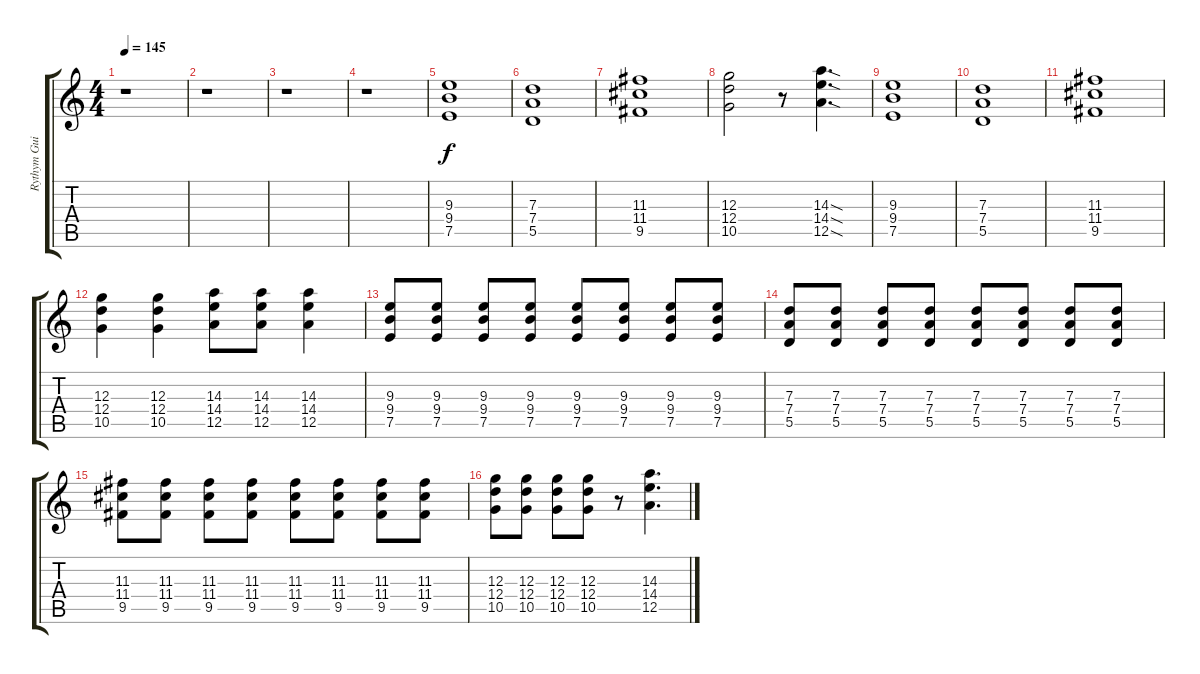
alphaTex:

\track ("Rythym Guitar" "Rythym Gui") {instrument distortionguitar}
\staff {score tabs}
\tuning (E4 B3 G3 D3 A2 E2) {hide}
\ts (4 4)
\tempo 145
\clef g2
\ks c
r.1{dy f} |
r.1 |
r.1 |
r.1 |
(9.3 9.4 7.5).1 |
(7.3 7.4 5.5).1 |
(11.3 11.4 9.5).1 |
(12.3 12.4 10.5).2 r.8 (14.3{sod} 14.4{sod} 12.5{sod}).4{d} |
(9.3 9.4 7.5).1 |
(7.3 7.4 5.5).1 |
(11.3 11.4 9.5).1 |
(12.3 12.4 10.5).4 (12.3 12.4 10.5).4 (14.3 14.4 12.5).8 (14.3 14.4 12.5).8 (14.3 14.4 12.5).4 |
(9.3 9.4 7.5).8 (9.3 9.4 7.5).8 (9.3 9.4 7.5).8 (9.3 9.4 7.5).8 (9.3 9.4 7.5).8 (9.3 9.4 7.5).8 (9.3 9.4 7.5).8 (9.3 9.4 7.5).8 |
(7.3 7.4 5.5).8 (7.3 7.4 5.5).8 (7.3 7.4 5.5).8 (7.3 7.4 5.5).8 (7.3 7.4 5.5).8 (7.3 7.4 5.5).8 (7.3 7.4 5.5).8 (7.3 7.4 5.5).8 |
(11.3 11.4 9.5).8 (11.3 11.4 9.5).8 (11.3 11.4 9.5).8 (11.3 11.4 9.5).8 (11.3 11.4 9.5).8 (11.3 11.4 9.5).8 (11.3 11.4 9.5).8 (11.3 11.4 9.5).8 |
(12.3 12.4 10.5).8 (12.3 12.4 10.5).8 (12.3 12.4 10.5).8 (12.3 12.4 10.5).8 r.8 (14.3 14.4 12.5).4{d}
